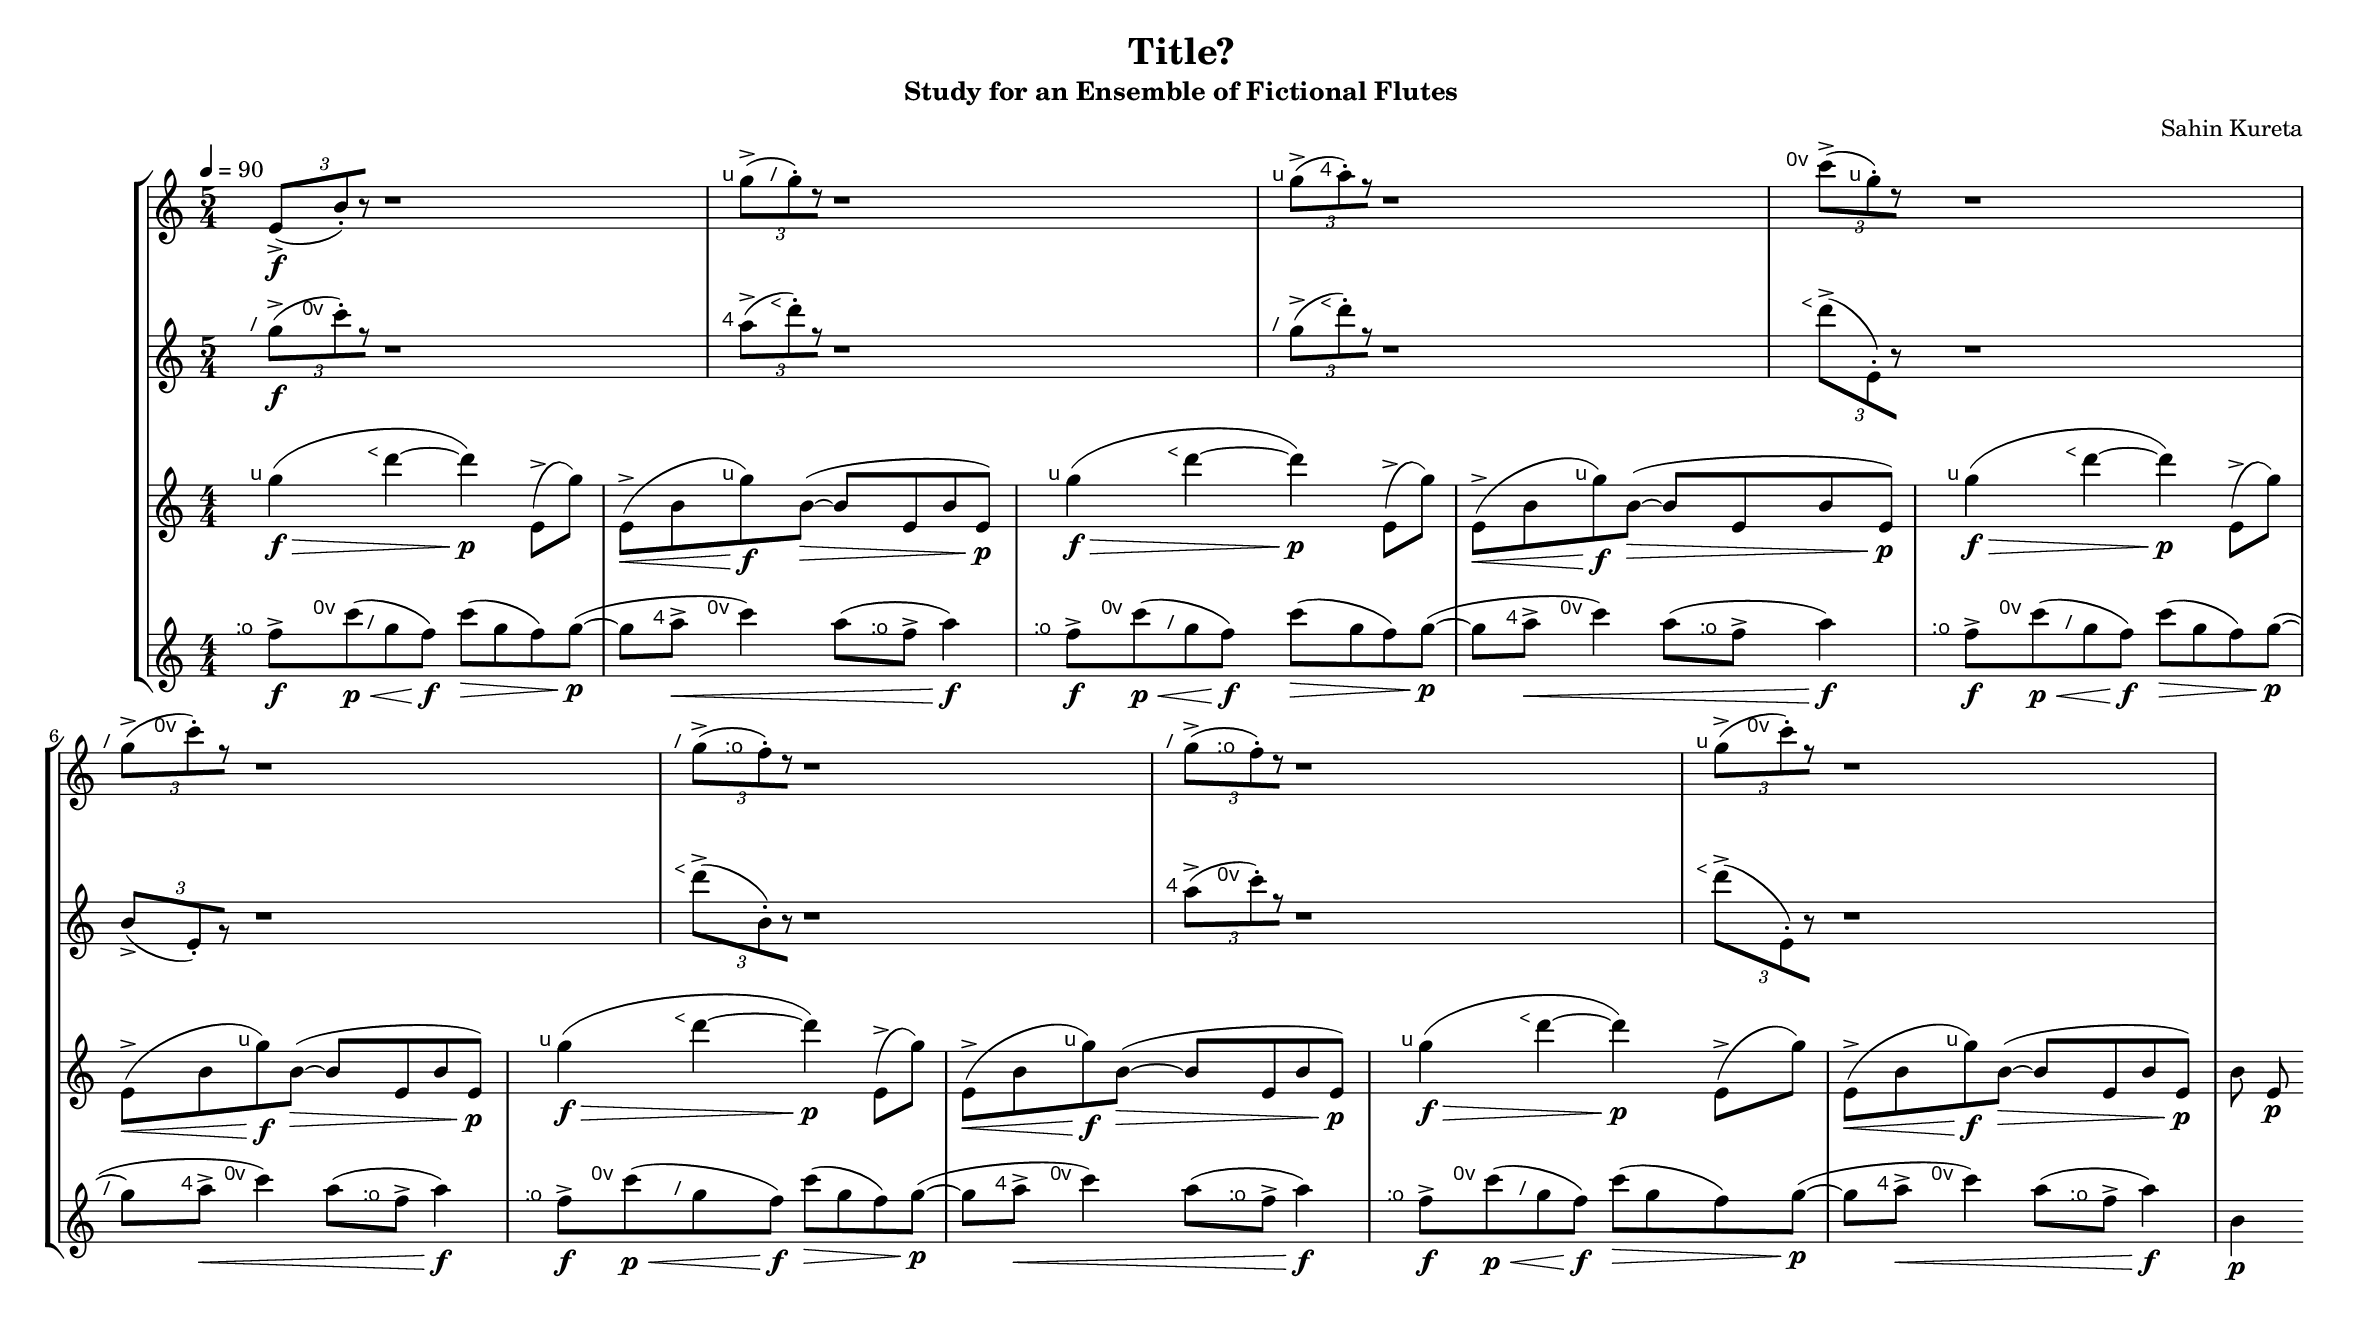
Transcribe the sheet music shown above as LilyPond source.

\version "2.24"

#(ly:set-option 'relative-includes #t)

%%%% This file is part of LilyPond, the GNU music typesetter.
%%%%
%%%% Copyright (C) 2011--2020 Graham Percival <graham@percival-music.ca>
%%%%
%%%% LilyPond is free software: you can redistribute it and/or modify
%%%% it under the terms of the GNU General Public License as published by
%%%% the Free Software Foundation, either version 3 of the License, or
%%%% (at your option) any later version.
%%%%
%%%% LilyPond is distributed in the hope that it will be useful,
%%%% but WITHOUT ANY WARRANTY; without even the implied warranty of
%%%% MERCHANTABILITY or FITNESS FOR A PARTICULAR PURPOSE.  See the
%%%% GNU General Public License for more details.
%%%%
%%%% You should have received a copy of the GNU General Public License
%%%% along with LilyPond.  If not, see <http://www.gnu.org/licenses/>.
%
%
%
% This file is used for Vivi, the Virtual Violinist:
%   http://percival-music.ca/vivi.html
% but it may be helpful to other researchers, either with the same
% output, or as a basis for other work in extracting music events
% from lilypond.
%
% Output format is tab-separated lines, like this:
%0.00000000	note	57	0.25000000	point-and-click 2 38
%0.00000000	dynamic	f
%0.25000000	note	62	0.25000000	point-and-click 7 38
%0.50000000	note	66	0.12500000	point-and-click 9 38
%0.50000000	script	staccato



\version "2.16.0"

%%%% Helper functions

#(define (filename-from-staffname context)
   "Constructs a filename in the form
@file{@var{original_filename}-@var{staff_instrument_name}.notes} if the
staff has an instrument name.  If the staff has no instrument
name, it uses \"unnamed-staff\" for that part of the filename."
   (let* ((inst-name (ly:context-property context 'instrumentName)))
     (string-concatenate (list
                          (substring (object->string (command-line))
                           ;; filename without .ly part
                           (+ (string-rindex (object->string (command-line)) #\sp) 2)
                           (- (string-length (object->string (command-line))) 5))
                          "-"
                          (if (string? inst-name)
                              inst-name
                            "unnamed-staff")
                          ".notes"))))

#(define (format-moment moment)
   (exact->inexact
    (/ (ly:moment-main-numerator moment)
       (ly:moment-main-denominator moment))))

#(define (moment-grace->string moment)
   "Prints a moment without grace note(s) as a float such as
0.25000.  Grace notes are written with the grace duration as a
separate \"dashed\" number, i.e. 0.25000-0.12500.  This allows any
program using the output of this function to interpret grace notes
however they want (half duration, quarter duration?  before beat,
after beat?  etc.)."
   (if
       (zero? (ly:moment-grace-numerator moment))
       (ly:format "~a" (format-moment moment))
       ;; grace notes have a negative numerator, so no "-" necessary
       (ly:format
         "~a~a"
         (format-moment moment)
         (format-moment
                       (ly:make-moment
                        (ly:moment-grace-numerator moment)
                        (ly:moment-grace-denominator moment))))))

#(define (make-output-string-line context values)
   "Constructs a tab-separated string beginning with the
score time (derived from the context) and then adding all the
values.  The string ends with a newline."
   (let* ((moment (ly:context-current-moment context)))
    (string-append
     (string-join
       (append
         (list (moment-grace->string moment))
         (map
             (lambda (x) (ly:format "~a" x))
             values))
       "\t")
     "\n")))


#(define (print-line context . values)
   "Prints the list of values (plus the score time) to a file, and
optionally outputs to the console as well.  context may be specified
as an engraver for convenience."
   (if (ly:translator? context)
       (set! context (ly:translator-context context)))
   (let* ((p (open-file (filename-from-staffname context) "a")))
     ;; for regtest comparison
    (if (defined? 'EVENT_LISTENER_CONSOLE_OUTPUT)
     (ly:progress
      (make-output-string-line context values)))
    (display
     (make-output-string-line context values)
     p)
    (close p)))


%%% main functions

#(define (format-rest engraver event)
   (print-line engraver
               "rest"
               (ly:duration->string
                (ly:event-property event 'duration))
               (format-moment (ly:duration-length
                               (ly:event-property event 'duration)))))

#(define (format-note engraver event)
   (let* ((origin (ly:input-file-line-char-column
                   (ly:event-property event 'origin)))
          (drum-type (ly:event-property event 'drum-type))
          (pitch (ly:event-property event 'pitch)))
     (print-line engraver
                 (if (ly:pitch? pitch)
                     "note"
                     "type")
                 (if (ly:pitch? pitch)
                     ;; get a MIDI pitch value.
                     (+ 60 (ly:pitch-semitones
                            (ly:event-property event 'pitch))
                           (ly:pitch-alteration
                            (ly:event-property event 'pitch)))
                     drum-type)
                 (ly:duration->string
                  (ly:event-property event 'duration))
                 (format-moment (ly:duration-length
                                 (ly:event-property event 'duration)))
                 ;; point and click info
                 (ly:format "point-and-click ~a ~a"
                            (caddr origin)
                            (cadr origin)))))

#(define (format-tempo engraver event)
   (print-line engraver
               "tempo"
               ; get length of quarter notes, in seconds
	       (ly:event-property event 'metronome-count)
	       (ly:duration->string (ly:event-property event 'tempo-unit))
	       ))


#(define (format-breathe engraver event)
   (print-line engraver
               "breathe"))

#(define (format-glissando engraver event)
   (print-line engraver
               "gliss"))

#(define (format-tie engraver event)
   (print-line engraver
               "tie"))

#(define (format-articulation engraver event)
   (print-line engraver
               "script"
               (ly:event-property event 'articulation-type)))

#(define (format-text engraver event)
   (print-line engraver
               "text"
               (ly:event-property event 'text)))

#(define (format-slur engraver event)
   (print-line engraver
               "slur"
               (ly:event-property event 'span-direction)))

#(define (format-dynamic engraver event)
   (print-line engraver
               "dynamic"
               (ly:event-property event 'text)))

#(define (format-cresc engraver event)
   (print-line engraver
               "cresc"
               (ly:event-property event 'span-direction)))

#(define (format-decresc engraver event)
   (print-line engraver
               "decresc"
               (ly:event-property event 'span-direction)))

#(define (format-textspan engraver event)
   (let* ((context (ly:translator-context engraver))
          (moment (ly:context-current-moment context))
          (spanner-props (ly:context-grob-definition context 'TextSpanner))
          (details (assoc-get 'bound-details spanner-props))
          (left-props (assoc-get 'left details '()))
          (left-text (assoc-get 'text left-props '())))
     (print-line engraver
                 "set_string"
                 (ly:event-property event 'span-direction)
                 left-text)))


%%%% The actual engraver definition: We just install some listeners so we
%%%% are notified about all notes and rests. We don't create any grobs or
%%%% change any settings.

#(define event-listener-engraver
  (make-engraver
    (listeners
     (tempo-change-event . format-tempo)
     (rest-event . format-rest)
     (note-event . format-note) ;; works for notes and drum notes
     (articulation-event . format-articulation)
     (text-script-event . format-text)
     (slur-event . format-slur)
     (breathing-event . format-breathe)
     (dynamic-event . format-dynamic)
     (crescendo-event . format-cresc)
     (decrescendo-event . format-decresc)
     (text-span-event . format-textspan)
     (glissando-event . format-glissando)
     (tie-event . format-tie))))

\layout {
  \context {
    \Voice
    \consists #event-listener-engraver
  }
  \context {
    \DrumVoice
    \consists #event-listener-engraver
  }
}

\version "2.24"

% Helmholtz-Ellis style notations, with a distinct accidental for each prime.
% For now, Extended Helmholtz-Ellis Just Intonation Pitch Notation.
% Requires the HE font to be installed.  See www.plainsound.org

% First column: code of character of lowering accidental
%               or 's for special case
% Second column: code of character of raising accidental
% Remaining columns: mapping from JI to the raising interval
#(define ehejimap '(
    (  s   d 7 11 16 20 24 26 29 30 31 34 35 36 37 38 38 40 41 41) ; limmas
    (  s   c 5  8 12 14 17 19 20 21 23 24 25 26 27 27 28 29 29 30) ; apotomes
    (  s   s 0  0 -1  0  0  0  1  0  0  1  0  0  0  0  0 -1  0 -1)
    ( 60  62 0  0  0 -1  0  0  0  0  0  0  0  0  0  0  0  0  0  0)
    ( 53  52 0  0  0  0  1  0  0  0  0  0 -1  1  0  0  0  0  0  0)
    ( 48  57 0  0  0  0  0 -1  0  0  0  0  0  0  0  0  0  0  0  0)
    ( 58  59 0  0  0  0  0  0 -1  0  0  0  0  0  0  0  0  0  0  0)
    ( 92  47 0  0  0  0  0  0  0  1  0  0  0  0  0  0  0  0  0  0)
    ( 54  51 0  0  0  0  0  0  0  0  1  0  0  0  0  0  0  0  0  0)
    ( 55  50 0  0  0  0  0  0  0  0  0  1  0  0  0  0  0  0  0  0)
    ( 45  43 0  0  0  0  0  0  0  0  0  0 -1  0  0  0  0  0  0  0)
    (178 179 0  0  0  0  0  0  0  0  0  0  0 -1  0  0  0  0  0  0)
    ( 38  33 0  0  0  0  0  0  0  0  0  0  0  0  1  0  0  0  0  0) ; approx
    (255 183 0  0  0  0  0  0  0  0  0  0  0  0  0  1  0  0  0  0)
    (189 191 0  0  0  0  0  0  0  0  0  0  0  0  0  0  1  0  0  0)
    (176 177 0  0  0  0  0  0  0  0  0  0  0  0  0  0  0 -1  0  0)
    (251 248 0  0  0  0  0  0  0  0  0  0  0  0  0  0  0  0  1  0)
    (186 187 0  0  0  0  0  0  0  0  0  0  0  0  0  0  0  0  0  1)
))

% Lilypond-escaped Scheme code for helping with equal temperaments
% and other bloat as deemed convenient

#(define primes '(2 3 5 7 11 13 17 19 23
                  29 31 37 41 43 47 53 59 61))

#(define (ratio->steps et ratio)
    (dotprod et (factorize ratio)))

#(define (ratio->octaves et ratio)
    (/ (ratio->steps et ratio) (car et)))

#(define (ratlist->octaves et ratlist)
         (/ (dotprod et ratlist) (car et)))

%
% Help for factorizing ratios
%

#(define (factorize ratio)
    (map - (factorize-int (numerator ratio))
           (factorize-int (denominator ratio))))

#(define (factorize-int n)
    (map (lambda (prime) (factors-of n prime)) primes))

#(define (factors-of n divisor)
    (if (= (modulo n divisor) 0)
        (+ 1 (factors-of (/ n divisor) divisor))
        0))

#(define (add-octaves n ratlist)
         (cons (+ n (car ratlist)) (cdr ratlist)))

%
% Making and altering Lilypond pitches
%

#(define (entry-for-rounded-alteration
          tuningFactor strings alter)
    (cdr (assoc
            (round (* alter tuningFactor))
            strings)))

#(define (entry-for-known-alteration
          tuning-et notation-et tuningFactor strings alter)
    (let ((ratlist (alteration->ratlist alter tuning-et)))
        (if ratlist (cdr (assoc (dotprod ratlist notation-et)
                                strings))
            ; fall back to rounding
            (begin
                (display "Unable to find ratiolist for ")
                (display alter)
                (newline)
                (entry-for-rounded-alteration tuningFactor strings alter)
                ))))

nominalRatios = #'(1/1 9/8 81/64 4/3 3/2 27/16 243/128)
etNominals = ##(0 2/12 4/12 5/12 7/12 9/12 11/12)
#(define (pythag-nominals ET)
    (list->vector (map
        (lambda (rat) (ratio->octaves ET rat))
        nominalRatios)))
nominalLists = #(list->vector (map factorize nominalRatios))

#(define tonic-pitch (ly:make-pitch -1 0 0))

#(define (tune-pitch ET ratio p)
    (let* ((relative-tuning (- (pitch->octaves p ET)
                               (pitch->octaves tonic-pitch ET)))
           (toniclist (pitch->ratlist tonic-pitch ET))
           (pitchlist (pitch->ratlist p ET))
           (ratlist (factorize ratio))
           (full-shift (- (ratlist->octaves ET ratlist) relative-tuning))
           (octave-correction (round full-shift))
           (oe-shift (- full-shift octave-correction))
           (alteration (ly:pitch-alteration p))
           (alt-list (alteration->ratlist alteration ET))
           (new-alteration (+ (octaves->alteration oe-shift)
                              alteration))
           (new-pitch (ly:make-pitch (ly:pitch-octave p)
                                     (ly:pitch-notename p)
                                     new-alteration))
           )
        (if (and toniclist pitchlist alt-list)
            ; All the reverse-lookups succeeded, so update the cache
            (let* ((relative-list (map - pitchlist toniclist))
                   (full-ratshift (map - ratlist relative-list))
                   (shift-list (add-octaves (- octave-correction)
                                            full-ratshift))
                   (new-alt-list (map - shift-list alt-list))
                   )
                (update-ratlist-cache! new-alteration new-alt-list)
                (shift-notename new-pitch new-alt-list ET)
                )
            new-pitch)))

#(define (shift-notename p alt-list ET)
    (let ((diatonic-shift (adjust-notename alt-list)))
        (if (= diatonic-shift 0)
            p
            (let* ((notename (+ (ly:pitch-notename p) diatonic-shift))
                   (old-octave (ly:pitch-octave p))
                   (old-notename (ly:pitch-notename p))
                   (shifted-notename (+ old-notename diatonic-shift))
                   (octave-shift (floor (/ shifted-notename 7)))
                   (new-notename (modulo shifted-notename 7))
                   (shift-list (add-octaves octave-shift
                                (map - (vector-ref nominalLists new-notename)
                                       (vector-ref nominalLists old-notename))))
                   (new-alt-list (map - alt-list shift-list))
                   (new-alteration (octaves->alteration
                                        (ratlist->octaves ET new-alt-list)))
                   )
                (update-ratlist-cache! new-alteration new-alt-list)
                (ly:make-pitch (+ old-octave octave-shift)
                               new-notename
                               new-alteration))
        )))

#(define (raise-by-ratio ET ratio p)
   (let* ((reg (ly:pitch-octave p))
          (degree (ly:pitch-notename p))
          (alteration (ly:pitch-alteration p))
          (altlist (alteration->ratlist alteration ET))
          (new-alt (+ alteration
                      (octaves->alteration (ratio->octaves ET ratio))))
          (new-pitch (ly:make-pitch reg degree new-alt))
         )
    (if altlist
        (let ((new-altlist (map + altlist (factorize ratio))))
            (update-ratlist-cache! new-alt new-altlist)
            (shift-notename new-pitch new-altlist ET)
            )
        new-pitch)))

#(define (pitch->octaves p ET)
    (let ((octave (ly:pitch-octave p))
          (degree (ly:pitch-notename p))
          (alter (ly:pitch-alteration p)))
        (+ octave
           (vector-ref tunedNominals degree)
           (alteration->octaves alter))))

#(define (pitch->ratlist p ET)
    (let* ((octave (ly:pitch-octave p))
           (degree (ly:pitch-notename p))
           (alter (ly:pitch-alteration p))
           (altlist (alteration->ratlist alter ET))
           )
        (if altlist
            (map + (add-octaves octave (vector-ref nominalLists degree))
                   altlist)
            #f)))

#(define (pitch12->octaves octave degree alter)
        (+ octave
           (vector-ref etNominals degree)
           (alteration->octaves alter)))

#(define (octaves->alteration oct) (* oct 6))
#(define (alteration->octaves alter) (/ alter 6))

%
% Manage the cache of known ratio lists
%

#(define ratlist-cache #f)

#(define (alteration->ratlist alteration ET)
    (begin (if (not ratlist-cache) (init-ratlist-cache ET))
        (let ((lookup (assoc alteration ratlist-cache)))
            (if lookup (cdr lookup) #f))))

#(define (init-ratlist-cache ET)
    (set! ratlist-cache
        (let ((apotome (factorize 2187/2048)))
            (map (lambda (multiple)
                (let ((ratlist (map (lambda (x) (* multiple x)) apotome)))
                (cons (octaves->alteration
                        (ratlist->octaves ET ratlist))
                      ratlist)))
                '(0 1 -1 2 -2)))))

#(define (update-ratlist-cache! alteration ratlist)
    (if (not (assoc alteration ratlist-cache))
        (set! ratlist-cache
            (cons (cons alteration ratlist) ratlist-cache))))

%
% Help for finding ET mappings
%

% Generalized patent val
#(define (prime-et n)
    (map (lambda (p) (nint (* n (/ (log p)
                                   (log 2)))))
         primes))

#(define (dotprod a b)
    (apply + (map * a b)))

#(define (nint x) (inexact->exact (round x)))

tuning = #184858
tunegrid = #(prime-et tuning)
tunedNominals = #(pythag-nominals tunegrid)
% Utilities to re-tune regular tunings.

% Use these functions to choose a different regular
% tuning, with fifths taken from some equal temperament,
% and accidentals scaled accordingly.

% Only equal temperaments are supported because Lilypond uses
% rational numbers to denote pitch alterations.
% If you don't want an equal temperament you can probably
% find one anyway that's close enough to what you want.

% to use, add
%
%     tuning = #31
%     \include "regular.ly"
%
% somewhere near the top of the file.  (After any language setting.)

% Resets Lilypond's "default scale" containing the pitch of each
% unaltered note (the C major scale).
#(define (retune-nominals ET)
    (ly:set-default-scale (ly:make-scale (list->vector
        (map (lambda (fifths octaves) (* 6
                  (+ (* fifths (best-fifth ET)) octaves)))
           '(0 2 4 -1 1 3 5) '(0 -1 -2 1 0 -1 -2))))))

% Finds the best size of fifth in the equal temperament with
% the given number of fifths to the octave.
% Note: the effective equal temperament may end up larger.
% For example, ask for 12 and "quartertones" will give you 24.
% If ET is a ratio, assume it describes the fifth, and return it.
#(define (best-fifth ET)
    (if (integer? ET)
        (/ (inexact->exact (round (* ET 0.5849625007))) ET)
        ET))

% Takes the association of pitch names and returns a
% new copy where each alteration has the correct value
% relative to fifths in the given equal temperament.
#(define (retuned-pitchnames pitchnames ET)
    (map (lambda (pitchname)
             (let ((pitch (cdr pitchname)))
                 (cons (car pitchname)
                     (ly:make-pitch
                         (ly:pitch-octave pitch)
                         (ly:pitch-notename pitch)
                         (scale-alteration (ly:pitch-alteration pitch) ET)))))
         pitchnames))

% Takes a list mapping alterations to glyphs
% and re-tunes the alterations according to the size of fifth
% in the given equal temperament.
#(define (retune-glyphs glyphs ET)
    (map (lambda (glyph) (cons (scale-alteration (car glyph) ET) (cdr glyph)))
         glyphs))

% Converts an alteration from the initial alteration size
% (that would give 12-equal) to the given equal temperament.
#(define (scale-alteration alteration ET)
    (* 12 alteration (- (* 7 (best-fifth ET)) 4)))

% Scale an explicit scale
#(define (scale-scale keysig ET)
    (map (lambda (note) (cons (car note) (scale-alteration (cdr note) ET)))
        keysig))

% Retune the standard scales (major/ionian has no alterations)
minor = #(scale-scale minor tuning)
locrian = #(scale-scale locrian tuning)
aeolian = #(scale-scale aeolian tuning)
mixolydian = #(scale-scale mixolydian tuning)
lydian = #(scale-scale lydian tuning)
phrygian = #(scale-scale phrygian tuning)
dorian = #(scale-scale dorian tuning)

% Set the innards
newglyphs = #(begin
    (retune-nominals tuning)
    (ly:parser-set-note-names (retuned-pitchnames pitchnames tuning))
    (retune-glyphs standard-alteration-glyph-name-alist tuning))

% Apply the new glyphs.
\layout {
  \context {
    \Score
    \override Accidental.#'alteration-glyph-name-alist = \newglyphs
    \override KeySignature.#'alteration-glyph-name-alist = \newglyphs
    \override AccidentalCautionary.#'alteration-glyph-name-alist = \newglyphs
    \override TrillPitchAccidental.#'alteration-glyph-name-alist = \newglyphs
    \override AmbitusAccidental.#'alteration-glyph-name-alist = \newglyphs
  }
}

% Null function to work with scordablature
retune = #(define-music-function (parser location ET midc m)
    (integer? integer? ly:music?) m)

\include "scheme-music.ly"

#(define (string-for-alteration alter)
    (apply string-append
        (map ly:wide-char->utf-8
             (reverse (chars-for-ratlist ehejimap
                                (alteration->ratlist alter tunegrid))))))

% The corresponding alteration for equal temperament
% (used for calculating cents offsets)
#(define (et-alteration alter)
    (/ (dotprod (cddadr ehejimap)
                (alteration->ratlist alter tunegrid))
       2))

% The amount by which the notename is wrong
#(define (adjust-notename ratlist)
    (dotprod (cddar ehejimap) ratlist))

#(define (chars-for-ratlist mapping ratlist)
    (if (null? mapping)
        '()
        (let* ((lower-glyph (caar mapping))
               (raise-glyph (cadar mapping))
               (steps (dotprod ratlist (cddar mapping)))
               (more (chars-for-ratlist (cdr mapping) ratlist))
               )
            (cond ((eqv? raise-glyph 'd) (diatonic-chars steps more))
                  ((eqv? raise-glyph 'c) (chromatic-chars steps more))
                  ((eqv? raise-glyph 's) (syntonic-chars steps more))
                  (else
                    (cond ((and (> steps 1) (= raise-glyph 62))
                            ; special 7-limit case
                            (cons 46 (rep-cons (- steps 2) 62 more)))
                          ((and (< steps -1) (= lower-glyph 60))
                            ; special 7-limit case
                            (cons 44 (rep-cons (- (- steps) 2) 60 more)))
                          ((< steps 0)
                            (rep-cons (- steps) lower-glyph more))
                          (else
                            (rep-cons steps raise-glyph more))))
                  ))))

#(define (diatonic-chars steps more)
    (if (= steps 0)
        more
        (begin
            (display "Alteration assigned to wrong degree.")
            (newline)
            '()
        )))

#(define (chromatic-chars steps more)
    ; chromatic steps
    ; Only double flats to double sharps supported
    (let* ((symbol (cdr (assoc steps '((0 . 110)
                                       (-1 . 101) (-2 . 69)
                                       (1 . 118) (2 . 86)))))
           ; Now deal with syntonic commas
           (full-symbol (+ symbol (car more)))
           )
        (if (and (not (null? (cdr more))) (= full-symbol 110))
            ; suppress a simple natural
            ; when other symbols apply
            (cdr more)
            (cons full-symbol (cdr more))
        )))

#(define (syntonic-chars steps more)
    ; syntonic comma steps
    ; return an integer to alter the previous accidental for a +/- 3 range
    ; then the other symbols
    (cond
        ((> steps 3)
            ; add another glyph for a +/-6 range
            (cons 3 (cons (vector-ref #(33 34 35) (- steps 4))
                          more)))
        ((< steps -3)
            ; add another glyph for a +/-6 range
            (cons -3 (cons (vector-ref #(38 37 36) (- (- steps) 4))
                           more)))
        (else
            (cons steps more))))

% repeated-cons for building strings of integers
#(define (rep-cons n symbol more)
         (if (= n 0)
             more
             (cons symbol (rep-cons (- n 1) symbol more))))


mixed = {
    \override Staff.Accidental.#'stencil = #ly:text-interface::print
    \override Staff.Accidental.#'text = #(lambda (grob)
        (string-for-alteration
            (ly:grob-property grob 'alteration)))
    \override Staff.Accidental.#'font-name = #"HE"
    \override Staff.Accidental.#'font-size = #-1
    % c.f. lilypond-user 2014-03-06 or
    % http://code.google.com/p/lilypond/issues/detail?id=2811
    \override Staff.Accidental.#'horizontal-skylines = #'()
    \override Staff.Accidental.#'X-extent = #(lambda (grob)
        (let ((acc-str (string-for-alteration
                        (ly:grob-property grob 'alteration))))
                (cons (* -0.3 (string-length acc-str))
                      (* 1.4 (string-length acc-str)))))
    \override Staff.Accidental.#'Y-extent = #'(-1.0 . 1.0)
}

pure = \mixed


\language "english"

global = {
  \numericTimeSignature
}

intro_flute_one = {
  \global
  \tonic e
  \mixed
  \tuplet 3/2 { \tune 2 e'8-> \f ( [ \tune 3 b'-. ) r ] } r1 |
  \tuplet 3/2 { \tune 5 g''8-> ( [ \tune 19 g''-. ) r ] } r1 |
  \tuplet 3/2 { \tune 5 g''8-> ( [ \tune 11 a''-. ) r ] } r1 |
  \tuplet 3/2 { \tune 13 c'''8-> ( [ \tune 5 g''-. ) r ] } r1 |
  \tuplet 3/2 { \tune 19 g''8-> ( [ \tune 13 c'''-. ) r ] } r1 |
  \tuplet 3/2 { \tune 19 g''8-> ( [ \tune 17 f''-. ) r ] } r1 |
  \tuplet 3/2 { \tune 19 g''8-> ( [ \tune 17 f''-. ) r ] } r1 |
  \tuplet 3/2 { \tune 5 g''8-> ( [ \tune 13 c'''8-. ) r ] } r1 |
}

intro_flute_two = {
  \global
  \mixed
  \tonic e
  \tuplet 3/2 { \tune 19 g''8-> \f ( [ \tune 13 c'''-. ) r ] } r1 |
  \tuplet 3/2 { \tune 11 a''8-> ( [ \tune 7 d'''-. ) r ] } r1 |
  \tuplet 3/2 { \tune 19 g''8-> ( [ \tune 7 d'''-. ) r ] } r1 |
  \tuplet 3/2 { \tune 7 d'''8-> ( [ \tune 2 e'-. ) r ] } r1 |
  \tuplet 3/2 { \tune 3 b'8-> ( [ \tune 2 e'-. ) r ] } r1 |
  \tuplet 3/2 { \tune 7 d'''8-> ( [ \tune 3 b'-. ) r ] } r1 |
  \tuplet 3/2 { \tune 11 a''8-> ( [ \tune 13 c'''-. ) r ] } r1 |
  \tuplet 3/2 { \tune 7 d'''8-> ( [ \tune 2 e'-. ) r ] } r1 |
}

canon_one = {
  \global
  \tonic e
  \mixed
  \shape #'((-0.1 . 0.1) (0 . 2) (0 . 2) (0 . 0)) Slur
  \tune 5 g''4 \f\> (
  \tune 7 d'''4~ \tune 7 d'''4 \p )
  \shape #'((-0.1 . 0.1) (0 . 2) (0 . 2) (0 . 0)) Slur
  \tune 2 e'8-> ( \tune 5 g''8 )
  \shape #'((-0.1 . 0.1) (0 . 2) (0 . 2) (0 . 0)) Slur
  \tune 2 e'8-> \< ( \tune 3 b'8
  \tune 5 g''8 \f ) \tune 3 b'8~ \> ( \tune 3 b'8
  \tune 2 e'8
  \tune 3 b'8 \tune 2 e'8 \p )
}

canon_two = {
  \global
  \tonic e
  \mixed
  \tune 17 f''8-> \f \tune 13 c'''8 ( \p \<
  \tune 19 g''8 \tune 17 f''8 \f )
  \tune 13 c'''8 \> ( \tune 19 g''8
  \tune 17 f''8 ) \tune 19 g''8~ \p ( \tune 19 g''8
  \tune 11 a''8 -> \<
  \tune 13 c'''4 )
  \tune 11 a''8 ( \tune 17 f''8->
  \tune 11 a''4 \f )
}

harmon = {
  \global
  \tonic e
  \mixed

  \clef bass
  \ottava #-1
  \set Staff.ottavation = #"8vb"
  \tune 1 e,,4 \fff \> \tune 2 e,4 \tune 3 b,4 \tune 4 e4
  \ottava #0
  \tune 5 e4 \tune 6 e'4 \tune 7 e'4 \tune 8 e'4
  \clef treble
  \tune 9 f'4 \tune 10 g'4 \tune 11 a'4 \tune 12 b'4
}


\header {
  title = "Title?"
  subtitle = "Study for an Ensemble of Fictional Flutes"
  composer = "Sahin Kureta"
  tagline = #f
}

\paper {
  paper-width = 400
  paper-height = 225
}

\score {
  \layout{
    \context {
      \Score
      proportionalNotationDuration = #(ly:make-moment 1/8)
      \enablePolymeter
    }
    \context {
      \Staff
      \remove "Instrument_name_engraver"
      \RemoveEmptyStaves
      \override VerticalAxisGroup.remove-first = ##t
      \override VerticalAxisGroup.staff-staff-spacing = #'((basic-distance . 17))
      \numericTimeSignature
    }
  }
  \new StaffGroup {
    <<
      \new Staff \with {instrumentName = "Flute I" } {
        \tempo 4 = 90
        \time 5/4
        \clef treble
        \intro_flute_one
      }
      \new Staff \with {instrumentName = "Flute II" } {
        \tempo 4 = 90
        \time 5/4
        \clef treble
        \intro_flute_two
      }
      \new Staff \with {instrumentName = "Flute III" } {
        \tempo 4 = 90
        \time 4/4
        \repeat unfold 5 \canon_one
	\tune 3 b'8 \tune 2 e'8 \p
      }
      \new Staff \with {instrumentName = "Flute IV" } {
        \tempo 4 = 90
        \time 4/4
        \repeat unfold 5 \canon_two
	\tune 12 b'4 \p
      }

    >>
  }
}
